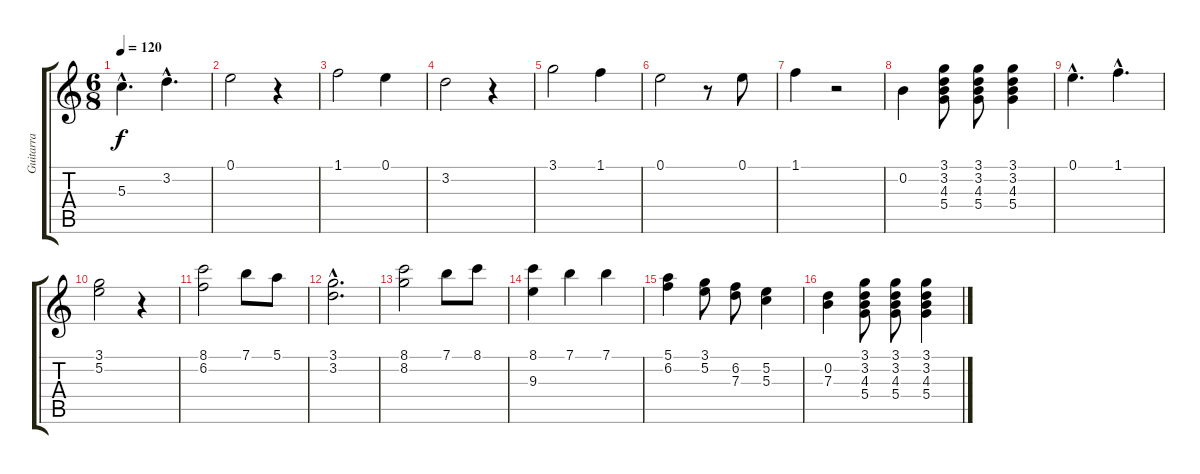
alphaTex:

\track ("Guitarra" "Guitarra") {instrument acousticguitarnylon}
\staff {score tabs}
\tuning (E4 B3 G3 D3 A2 E2) {hide}
\ts (6 8)
\tempo 120
\clef g2
\ks c
5.3{hac}.4{d dy f} 3.2{hac}.4{d} |
0.1.2 r.4 |
1.1.2 0.1.4 |
3.2.2 r.4 |
3.1.2 1.1.4 |
0.1.2 r.8 0.1.8 |
1.1.4 r.2 |
0.2.4 (3.1 3.2 4.3 5.4).8 (3.1 3.2 4.3 5.4).8 (3.1 3.2 4.3 5.4).4 |
0.1{hac}.4{d} 1.1{hac}.4{d} |
(3.1 5.2).2 r.4 |
(8.1 6.2).2 7.1.8 5.1.8 |
(3.1{hac} 3.2{hac}).2{d} |
(8.1 8.2).2 7.1.8 8.1.8 |
(8.1 9.3).4 7.1.4 7.1.4 |
(5.1 6.2).4 (3.1 5.2).8 (6.2 7.3).8 (5.2 5.3).4 |
(0.2 7.3).4 (3.1 3.2 4.3 5.4).8 (3.1 3.2 4.3 5.4).8 (3.1 3.2 4.3 5.4).4
